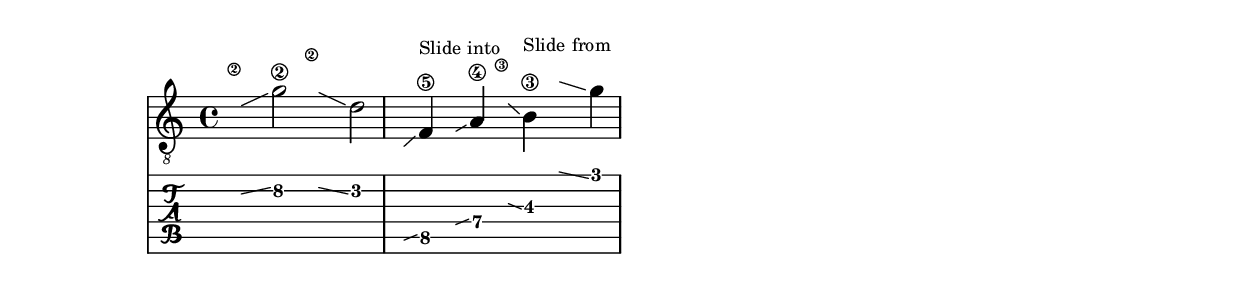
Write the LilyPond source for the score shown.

%% DO NOT EDIT this file manually; it was automatically
%% generated from the LilyPond Snippet Repository
%% (http://lsr.di.unimi.it).
%%
%% Make any changes in the LSR itself, or in
%% `Documentation/snippets/new/`, then run
%% `scripts/auxiliar/makelsr.pl`.
%%
%% This file is in the public domain.

\version "2.24.0"

\header {
  lsrtags = "fretted-strings"

  texidoc = "
Unlike glissandos, slides may go from an imprecise point of the
fretboard to a specific fret. A good way to do this is to add a hidden
grace note before the note which is actually played, as demonstrated in
the following example.
"

  doctitle = "Guitar slides"
} % begin verbatim


%% Hide fret number: useful to draw slide into/from a casual point of
%% the fretboard.

hideFretNumber = {
  \once \hide TabNoteHead
  \once \hide NoteHead
  \once \hide Stem
  \once \override NoteHead.no-ledgers = ##t
  \once \override Glissando.bound-details.left.padding = #0.3
}

music= \relative c' {
  \grace { \hideFretNumber d8\2 \glissando s2 } g2\2
  \grace { \hideFretNumber g8\2 \glissando s2 } d2 |

  \grace { \hideFretNumber c,8 \glissando s } f4\5^\markup \tiny { Slide into }
  \grace { \hideFretNumber f8 \glissando s } a4\4
  \grace { \hideFretNumber e'8\3 \glissando s } b4\3^\markup \tiny { Slide from }
  \grace { \hideFretNumber b'8 \glissando s2 } g4 |
}

\score {
  <<
    \new Staff {
      \clef "G_8"
      \music
    }
    \new TabStaff {
      \music
    }
  >>
}
